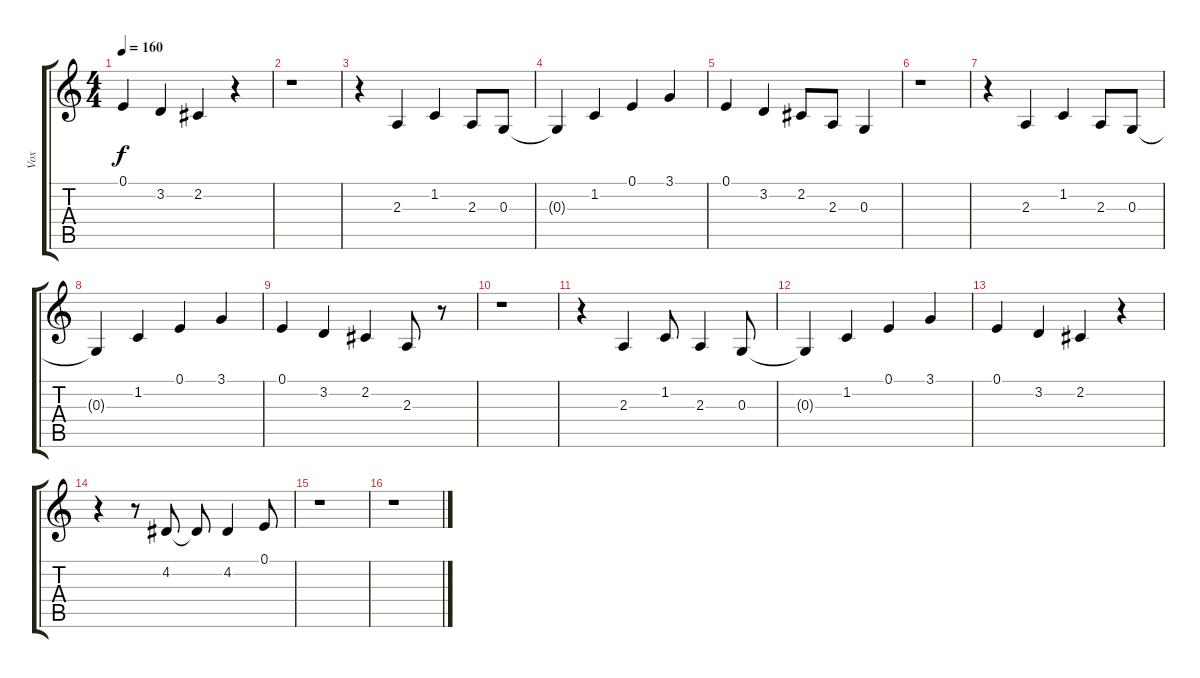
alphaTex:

\track ("Vox" "Vox") {instrument bassoon}
\staff {score tabs}
\tuning (E4 B3 G3 D3 A2 E2) {hide}
\ts (4 4)
\tempo 160
\clef g2
\ks c
0.1.4{dy f} 3.2.4 2.2.4 r.4 |
r.1 |
r.4 2.3.4 1.2.4 2.3.8 0.3.8 |
0.3{t}.4 1.2.4 0.1.4 3.1.4 |
0.1.4 3.2.4 2.2.8 2.3.8 0.3.4 |
r.1 |
r.4 2.3.4 1.2.4 2.3.8 0.3.8 |
0.3{t}.4 1.2.4 0.1.4 3.1.4 |
0.1.4 3.2.4 2.2.4 2.3.8 r.8 |
r.1 |
r.4 2.3.4 1.2.8 2.3.4 0.3.8 |
0.3{t}.4 1.2.4 0.1.4 3.1.4 |
0.1.4 3.2.4 2.2.4 r.4 |
r.4 r.8 4.2.8 4.2{t}.8 4.2.4 0.1.8 |
r.1 |
r.1
